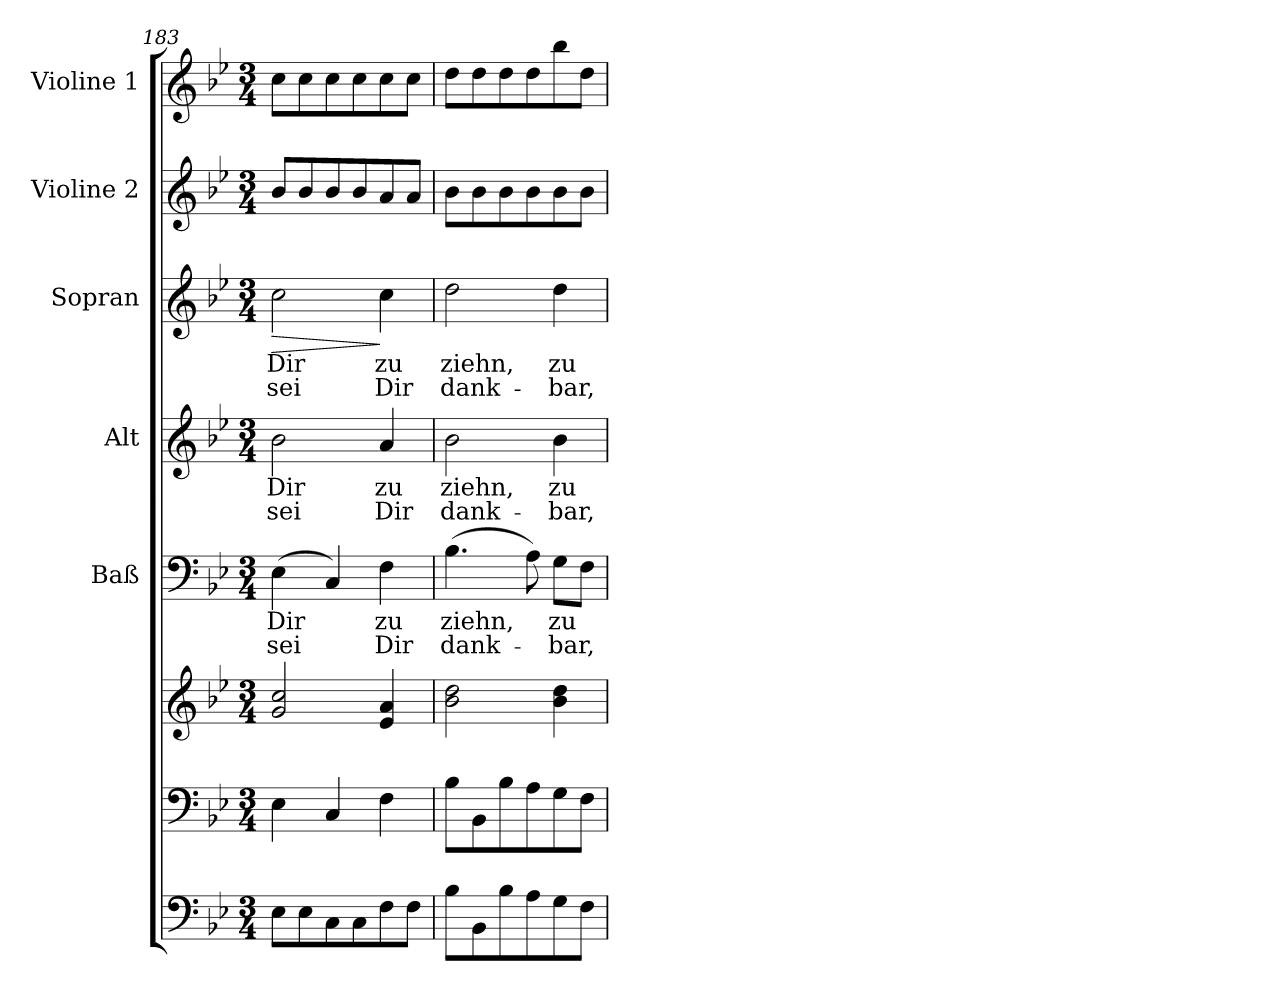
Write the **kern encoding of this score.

**kern	**kern	**kern	**kern	**text	**text	**kern	**text	**text	**kern	**text	**text	**dynam	**kern	**kern
*part7	*part6	*part6	*part5	*part5	*part5	*part4	*part4	*part4	*part3	*part3	*part3	*part3	*part2	*part1
*staff8	*staff7	*staff6	*staff5	*staff5	*staff5	*staff4	*staff4	*staff4	*staff3	*staff3	*staff3	*staff3	*staff2	*staff1
*	*	*	*I"Baß	*	*	*I"Alt	*	*	*I"Sopran	*	*	*	*I"Violine 2	*I"Violine 1
*	*	*	*	*	*	*	*	*	*	*	*	*	*I'Vln	*I'Vln
!!LO:PB:g=z
*clefF4	*clefF4	*clefG2	*clefF4	*	*	*clefG2	*	*	*clefG2	*	*	*	*clefG2	*clefG2
*ITrd7c12	*	*	*	*	*	*	*	*	*	*	*	*	*	*
*k[b-e-]	*k[b-e-]	*k[b-e-]	*k[b-e-]	*	*	*k[b-e-]	*	*	*k[b-e-]	*	*	*	*k[b-e-]	*k[b-e-]
*B-:	*B-:	*B-:	*B-:	*	*	*B-:	*	*	*B-:	*	*	*	*B-:	*B-:
*M3/4	*M3/4	*M3/4	*M3/4	*	*	*M3/4	*	*	*M3/4	*	*	*	*M3/4	*M3/4
=183	=183	=183	=183	=183	=183	=183	=183	=183	=183	=183	=183	=183	=183	=183
!	!	!	!	!LO:LY:b	!LO:LY:b	!	!LO:LY:b	!LO:LY:b	!	!LO:LY:b	!LO:LY:b	!LO:HP:b	!	!
8EE-\L	4E-\	2g/ 2cc/	(>4E-\	Dir	sei	2b-\	Dir	sei	2cc\	Dir	sei	>	8b-/L	8cc\L
8EE-\	.	.	.	.	.	.	.	.	.	.	.	.	8b-/	8cc\
8CC\	4C/	.	4C/)	.	.	.	.	.	.	.	.	.	8b-/	8cc\
8CC\	.	.	.	.	.	.	.	.	.	.	.	.	8b-/	8cc\
!	!	!	!	!LO:LY:b	!LO:LY:b	!	!LO:LY:b	!LO:LY:b	!	!LO:LY:b	!LO:LY:b	!	!	!
8FF\	4F\	4e-/ 4a/	4F\	zu	Dir	4a/	zu	Dir	4cc\	zu	Dir	]	8a/	8cc\
8FF\J	.	.	.	.	.	.	.	.	.	.	.	.	8a/J	8cc\J
=184	=184	=184	=184	=184	=184	=184	=184	=184	=184	=184	=184	=184	=184	=184
!	!	!	!	!LO:LY:b	!LO:LY:b	!	!LO:LY:b	!LO:LY:b	!	!LO:LY:b	!LO:LY:b	!	!	!
8BB-\L	8B-\L	2b-\ 2dd\	(>4.B-\	ziehn,	dank-	2b-\	ziehn,	dank-	2dd\	ziehn,	dank-	.	8b-\L	8dd\L
8BBB-\	8BB-\	.	.	.	.	.	.	.	.	.	.	.	8b-\	8dd\
8BB-\	8B-\	.	.	.	.	.	.	.	.	.	.	.	8b-\	8dd\
8AA\	8A\	.	8A\)	.	.	.	.	.	.	.	.	.	8b-\	8dd\
!	!	!	!	!LO:LY:b	!LO:LY:b	!	!LO:LY:b	!LO:LY:b	!	!LO:LY:b	!LO:LY:b	!	!	!
8GG\	8G\	4b-\ 4dd\	8G\L	zu	-bar,	4b-\	zu	-bar,	4dd\	zu	-bar,	.	8b-\	8bb-\
8FF\J	8F\J	.	8F\J	.	.	.	.	.	.	.	.	.	8b-\J	8dd\J
=	=	=	=	=	=	=	=	=	=	=	=	=	=	=
*-	*-	*-	*-	*-	*-	*-	*-	*-	*-	*-	*-	*-	*-	*-
